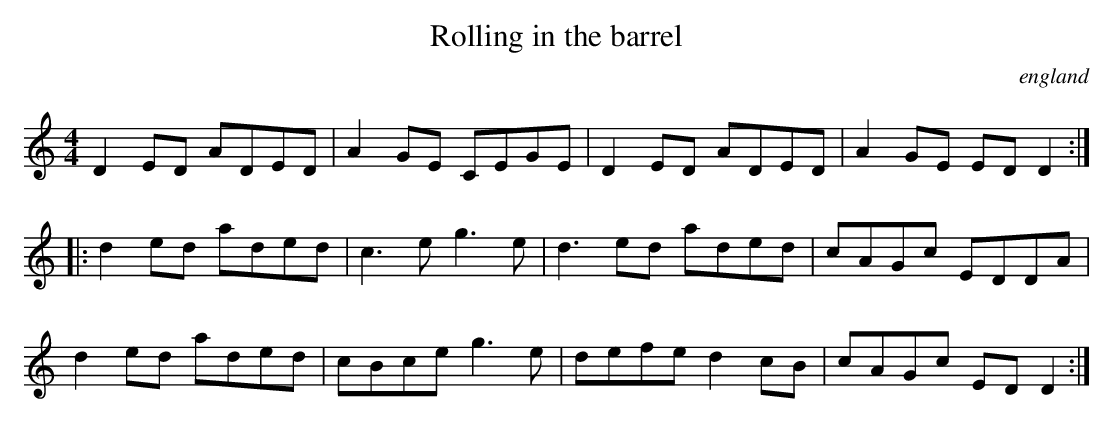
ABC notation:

X:1
T:Rolling in the barrel
O:england
M:4/4
L:1/8
K:Ddor
D2 ED ADED|A2 GE CEGE|D2 ED ADED|A2 GE ED D2:|
|:d2 ed aded|c3 e g3 e|d3 ed aded|cAGc EDDA|
d2 ed aded|cBce g3 e|defe d2 cB|cAGc ED D2:|
